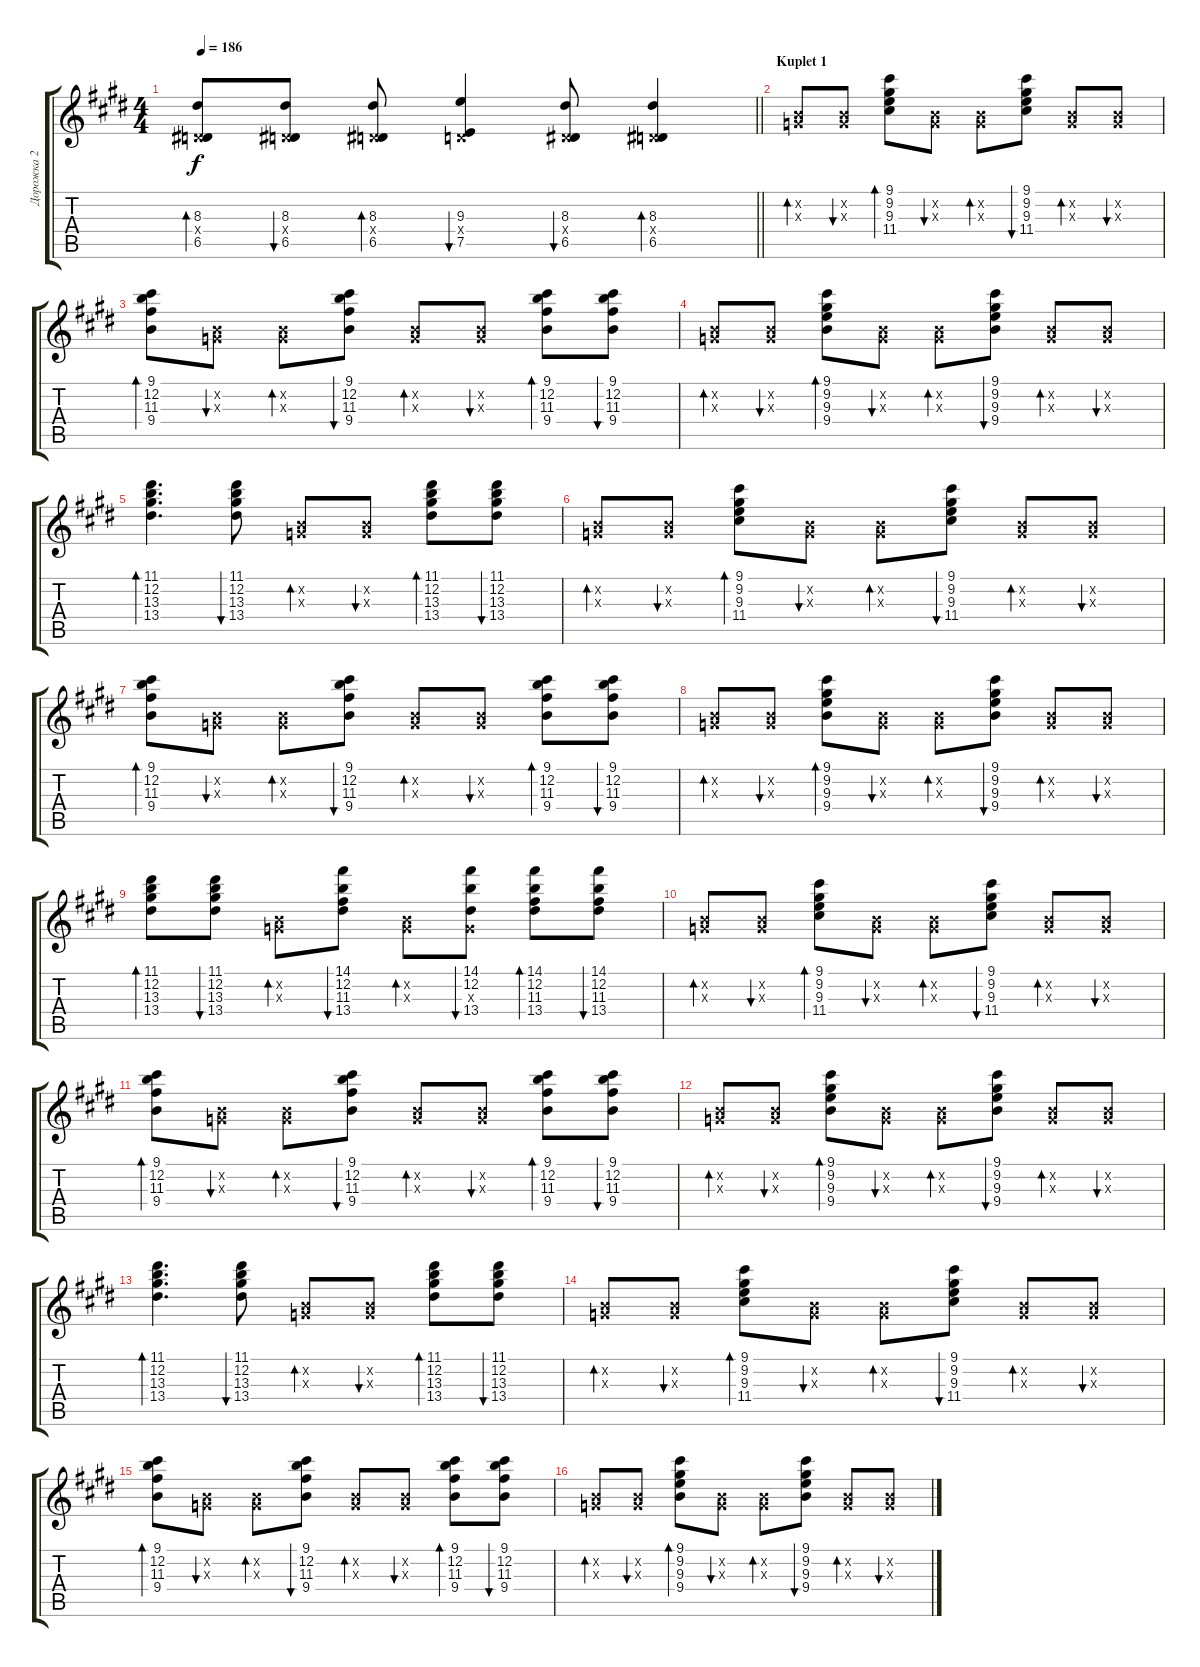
\track ("Дорожка 2" "Дорожка 2") {instrument acousticguitarsteel}
\staff {score tabs}
\tuning (E4 B3 G3 D3 A2 E2) {hide}
\ts (4 4)
\tempo 186
\clef g2
\barLineRight lightlight
\ks c#minor
(8.3 0.4{x} 6.5).8{bd 60 dy f} (8.3 0.4{x} 6.5).8{bu 60} (8.3 0.4{x} 6.5).8{bd 60} (9.3 0.4{x} 7.5).4{bu 60} (8.3 0.4{x} 6.5).8{bu 60} (8.3 0.4{x} 6.5).4{bd 60} |
\section ("" "Kuplet 1")
(0.2{x} 0.3{x}).8{bd 60} (0.2{x} 0.3{x}).8{bu 60} (9.1 9.2 9.3 11.4).8{bd 60} (0.2{x} 0.3{x}).8{bu 60} (0.2{x} 0.3{x}).8{bd 60} (9.1 9.2 9.3 11.4).8{bu 60} (0.2{x} 0.3{x}).8{bd 60} (0.2{x} 0.3{x}).8{bu 60} |
(9.1 12.2 11.3 9.4).8{bd 60} (0.2{x} 0.3{x}).8{bu 60} (0.2{x} 0.3{x}).8{bd 60} (9.1 12.2 11.3 9.4).8{bu 60} (0.2{x} 0.3{x}).8{bd 60} (0.2{x} 0.3{x}).8{bu 60} (9.1 12.2 11.3 9.4).8{bd 60} (9.1 12.2 11.3 9.4).8{bu 60} |
(0.2{x} 0.3{x}).8{bd 60} (0.2{x} 0.3{x}).8{bu 60} (9.1 9.2 9.3 9.4).8{bd 60} (0.2{x} 0.3{x}).8{bu 60} (0.2{x} 0.3{x}).8{bd 60} (9.1 9.2 9.3 9.4).8{bu 60} (0.2{x} 0.3{x}).8{bd 60} (0.2{x} 0.3{x}).8{bu 60} |
(11.1 12.2 13.3 13.4).4{d bd 60} (11.1 12.2 13.3 13.4).8{bu 60} (0.2{x} 0.3{x}).8{bd 60} (0.2{x} 0.3{x}).8{bu 60} (11.1 12.2 13.3 13.4).8{bd 60} (11.1 12.2 13.3 13.4).8{bu 60} |
(0.2{x} 0.3{x}).8{bd 60} (0.2{x} 0.3{x}).8{bu 60} (9.1 9.2 9.3 11.4).8{bd 60} (0.2{x} 0.3{x}).8{bu 60} (0.2{x} 0.3{x}).8{bd 60} (9.1 9.2 9.3 11.4).8{bu 60} (0.2{x} 0.3{x}).8{bd 60} (0.2{x} 0.3{x}).8{bu 60} |
(9.1 12.2 11.3 9.4).8{bd 60} (0.2{x} 0.3{x}).8{bu 60} (0.2{x} 0.3{x}).8{bd 60} (9.1 12.2 11.3 9.4).8{bu 60} (0.2{x} 0.3{x}).8{bd 60} (0.2{x} 0.3{x}).8{bu 60} (9.1 12.2 11.3 9.4).8{bd 60} (9.1 12.2 11.3 9.4).8{bu 60} |
(0.2{x} 0.3{x}).8{bd 60} (0.2{x} 0.3{x}).8{bu 60} (9.1 9.2 9.3 9.4).8{bd 60} (0.2{x} 0.3{x}).8{bu 60} (0.2{x} 0.3{x}).8{bd 60} (9.1 9.2 9.3 9.4).8{bu 60} (0.2{x} 0.3{x}).8{bd 60} (0.2{x} 0.3{x}).8{bu 60} |
(11.1 12.2 13.3 13.4).8{bd 60} (11.1 12.2 13.3 13.4).8{bu 60} (0.2{x} 0.3{x}).8{bd 60} (14.1 12.2 11.3 13.4).8{bu 60} (0.2{x} 0.3{x}).8{bd 60} (14.1 12.2 0.3{x} 13.4).8{bu 60} (14.1 12.2 11.3 13.4).8{bd 60} (14.1 12.2 11.3 13.4).8{bu 60} |
(0.2{x} 0.3{x}).8{bd 60} (0.2{x} 0.3{x}).8{bu 60} (9.1 9.2 9.3 11.4).8{bd 60} (0.2{x} 0.3{x}).8{bu 60} (0.2{x} 0.3{x}).8{bd 60} (9.1 9.2 9.3 11.4).8{bu 60} (0.2{x} 0.3{x}).8{bd 60} (0.2{x} 0.3{x}).8{bu 60} |
(9.1 12.2 11.3 9.4).8{bd 60} (0.2{x} 0.3{x}).8{bu 60} (0.2{x} 0.3{x}).8{bd 60} (9.1 12.2 11.3 9.4).8{bu 60} (0.2{x} 0.3{x}).8{bd 60} (0.2{x} 0.3{x}).8{bu 60} (9.1 12.2 11.3 9.4).8{bd 60} (9.1 12.2 11.3 9.4).8{bu 60} |
(0.2{x} 0.3{x}).8{bd 60} (0.2{x} 0.3{x}).8{bu 60} (9.1 9.2 9.3 9.4).8{bd 60} (0.2{x} 0.3{x}).8{bu 60} (0.2{x} 0.3{x}).8{bd 60} (9.1 9.2 9.3 9.4).8{bu 60} (0.2{x} 0.3{x}).8{bd 60} (0.2{x} 0.3{x}).8{bu 60} |
(11.1 12.2 13.3 13.4).4{d bd 60} (11.1 12.2 13.3 13.4).8{bu 60} (0.2{x} 0.3{x}).8{bd 60} (0.2{x} 0.3{x}).8{bu 60} (11.1 12.2 13.3 13.4).8{bd 60} (11.1 12.2 13.3 13.4).8{bu 60} |
(0.2{x} 0.3{x}).8{bd 60} (0.2{x} 0.3{x}).8{bu 60} (9.1 9.2 9.3 11.4).8{bd 60} (0.2{x} 0.3{x}).8{bu 60} (0.2{x} 0.3{x}).8{bd 60} (9.1 9.2 9.3 11.4).8{bu 60} (0.2{x} 0.3{x}).8{bd 60} (0.2{x} 0.3{x}).8{bu 60} |
(9.1 12.2 11.3 9.4).8{bd 60} (0.2{x} 0.3{x}).8{bu 60} (0.2{x} 0.3{x}).8{bd 60} (9.1 12.2 11.3 9.4).8{bu 60} (0.2{x} 0.3{x}).8{bd 60} (0.2{x} 0.3{x}).8{bu 60} (9.1 12.2 11.3 9.4).8{bd 60} (9.1 12.2 11.3 9.4).8{bu 60} |
(0.2{x} 0.3{x}).8{bd 60} (0.2{x} 0.3{x}).8{bu 60} (9.1 9.2 9.3 9.4).8{bd 60} (0.2{x} 0.3{x}).8{bu 60} (0.2{x} 0.3{x}).8{bd 60} (9.1 9.2 9.3 9.4).8{bu 60} (0.2{x} 0.3{x}).8{bd 60} (0.2{x} 0.3{x}).8{bu 60}
